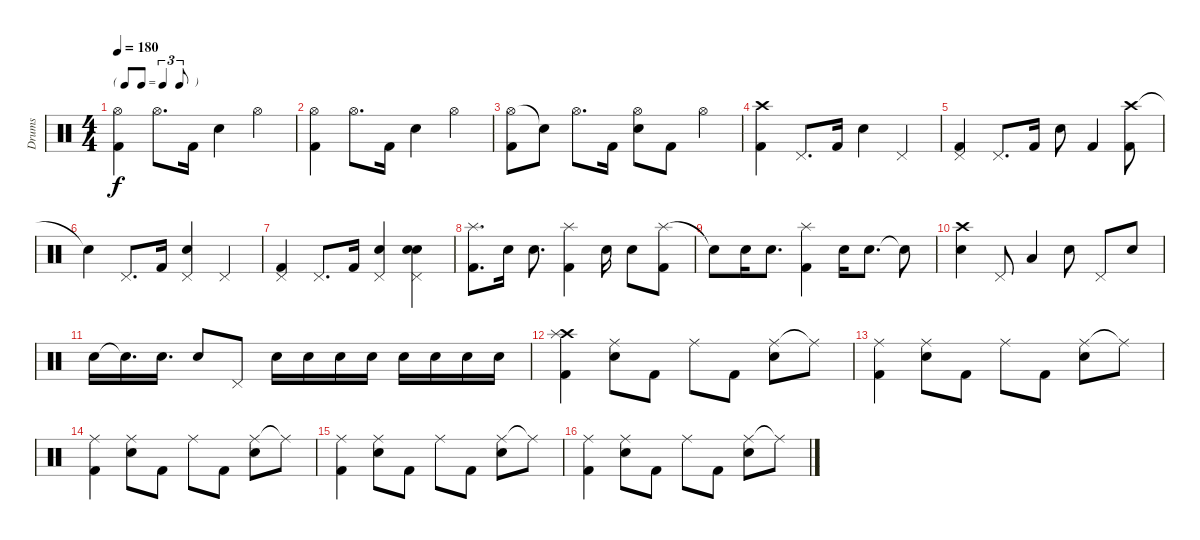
\track ("Drums" "Drums") {instrument percussion}
\staff {score}
\articulation defaults
\ts (4 4)
\tf triplet8th
\tempo 180
\clef neutral
\ks c
("Hi-Hat (open)" "Kick (hit) 2").4{dy f} "Hi-Hat (open)".8{d} "Kick (hit) 2".16 "Electric Snare (hit)".4 "Hi-Hat (open)".4 |
("Hi-Hat (open)" "Kick (hit) 2").4 "Hi-Hat (open)".8{d} "Kick (hit) 2".16 "Electric Snare (hit)".4 "Hi-Hat (open)".4 |
("Hi-Hat (open)" "Kick (hit) 2").8 "Electric Snare (hit)"{t}.8 "Hi-Hat (open)".8{d} "Kick (hit) 2".16 ("Hi-Hat (open)" "Electric Snare (hit)").8 "Kick (hit) 2".8 "Hi-Hat (open)".4 |
("Crash high (hit)" "Kick (hit) 2").4 "Pedal Hi-Hat (hit)".8{d} "Kick (hit) 2".16 "Electric Snare (hit)".4 "Pedal Hi-Hat (hit)".4 |
("Pedal Hi-Hat (hit)" "Kick (hit) 2").4 "Pedal Hi-Hat (hit)".8{d} "Kick (hit) 2".16 "Electric Snare (hit)".8 "Kick (hit) 2".4 ("Crash high (hit)" "Kick (hit) 2").8 |
"Snare (hit)"{t}.4 "Pedal Hi-Hat (hit)".8{d} "Kick (hit) 2".16 ("Pedal Hi-Hat (hit)" "Electric Snare (hit)").4 "Pedal Hi-Hat (hit)".4 |
("Pedal Hi-Hat (hit)" "Kick (hit) 2").4 "Pedal Hi-Hat (hit)".8{d} "Kick (hit) 2".16 ("Pedal Hi-Hat (hit)" "Electric Snare (hit)").4 ("Pedal Hi-Hat (hit)" "Electric Snare (hit)" "Snare (hit)").4 |
("Splash (hit)" "Kick (hit) 2").8{d} "Electric Snare (hit)".16 "Electric Snare (hit)".8{d} ("Splash (hit)" "Kick (hit) 2").4 "Electric Snare (hit)".16 "Electric Snare (hit)".8 ("Splash (hit)" "Kick (hit) 2").8 |
"Snare (hit)"{t}.8 "Electric Snare (hit)".16 "Electric Snare (hit)".8{d} ("Splash (hit)" "Kick (hit) 2").4 "Electric Snare (hit)".16 "Electric Snare (hit)".8{d} "Snare (hit)"{t}.8 |
("Crash high (hit)" "Electric Snare (hit)").4 "Pedal Hi-Hat (hit)".8 "Low Floor Tom (hit)".4 "Electric Snare (hit)".8 "Pedal Hi-Hat (hit)".8 "Electric Snare (hit)".8 |
"Electric Snare (hit)".16 "Snare (hit)"{t}.16{d} "Electric Snare (hit)".16{d} "Electric Snare (hit)".8 "Pedal Hi-Hat (hit)".8 "Electric Snare (hit)".16 "Electric Snare (hit)".16 "Electric Snare (hit)".16 "Electric Snare (hit)".16 "Electric Snare (hit)".16 "Electric Snare (hit)".16 "Electric Snare (hit)".16 "Electric Snare (hit)".16 |
("Crash high (hit)" "Splash (hit)" "Kick (hit) 2").4 ("Ride (middle)" "Electric Snare (hit)").8 "Kick (hit) 2".8 "Ride (middle)".8 "Kick (hit) 2".8 ("Ride (middle)" "Electric Snare (hit)").8 "Ride (middle)"{t}.8 |
("Ride (middle)" "Kick (hit) 2").4 ("Ride (middle)" "Electric Snare (hit)").8 "Kick (hit) 2".8 "Ride (middle)".8 "Kick (hit) 2".8 ("Ride (middle)" "Electric Snare (hit)").8 "Ride (middle)"{t}.8 |
("Ride (middle)" "Kick (hit) 2").4 ("Ride (middle)" "Electric Snare (hit)").8 "Kick (hit) 2".8 "Ride (middle)".8 "Kick (hit) 2".8 ("Ride (middle)" "Electric Snare (hit)").8 "Ride (middle)"{t}.8 |
("Ride (middle)" "Kick (hit) 2").4 ("Ride (middle)" "Electric Snare (hit)").8 "Kick (hit) 2".8 "Ride (middle)".8 "Kick (hit) 2".8 ("Ride (middle)" "Electric Snare (hit)").8 "Ride (middle)"{t}.8 |
("Ride (middle)" "Kick (hit) 2").4 ("Ride (middle)" "Electric Snare (hit)").8 "Kick (hit) 2".8 "Ride (middle)".8 "Kick (hit) 2".8 ("Ride (middle)" "Electric Snare (hit)").8 "Ride (middle)"{t}.8
